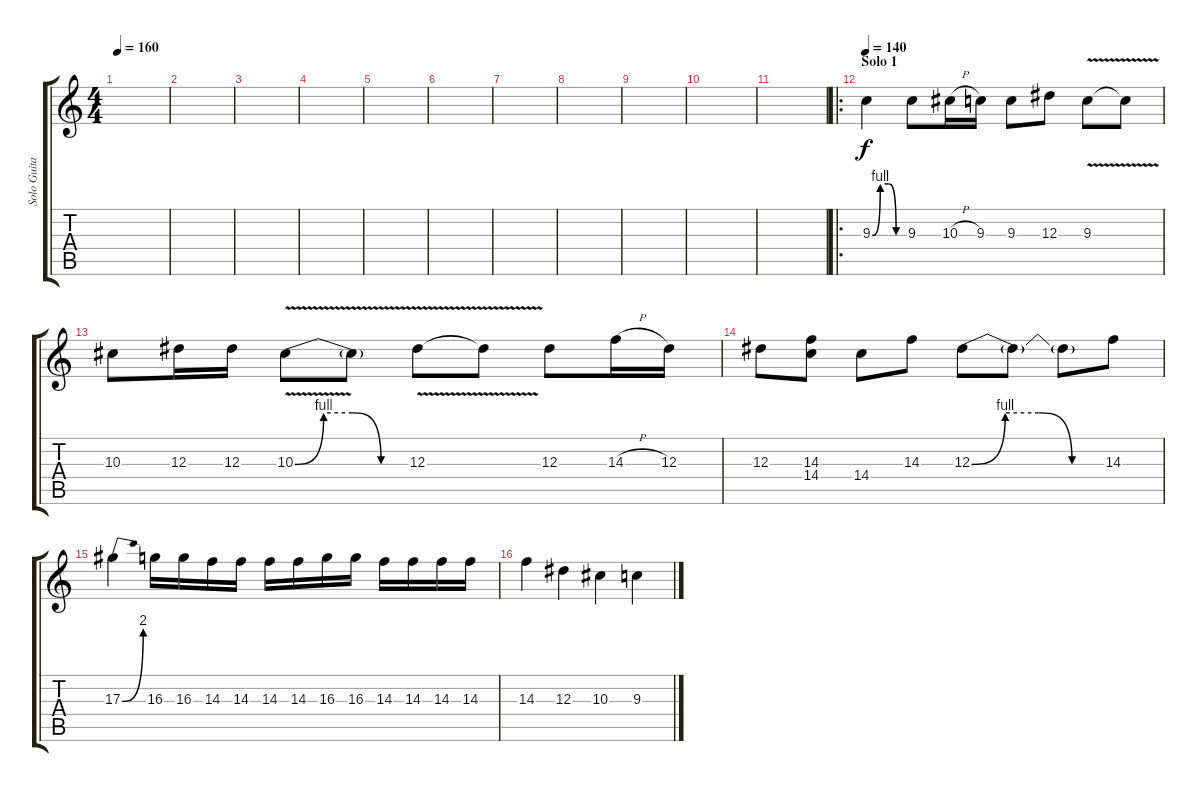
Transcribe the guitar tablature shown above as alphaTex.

\track ("Solo Guitar" "Solo Guita") {instrument distortionguitar}
\staff {score tabs}
\tuning (C4 G3 Eb3 Bb2 F2 C2) {hide}
\ts (4 4)
\tempo 160
\clef g2
\ks c
|
|
|
|
|
|
|
|
|
|
|
\ro
\section ("" "Solo 1")
\tempo 140
9.3{be (custom 0 0 15 4 30 4 45 0 60 0)}.4 9.3.8 10.3{h}.16 9.3.16 9.3.8 12.3.8 9.3{v}.8 9.3{t}.8 |
10.3.8 12.3.16 12.3.16 10.3{be (custom 0 0 15 4 30 4 45 0 60 0) v}.8 10.3{t}.8 12.3{v}.8 12.3{t}.8 12.3.8 14.3{h}.16 12.3.16 |
12.3.8 (14.3 14.4).8 14.4.8 14.3.8 12.3{be (custom 0 0 15 4 30 4 45 0 60 0)}.8 12.3{t}.8 12.3{t}.8 14.3.8 |
17.3{be (bend 0 0 60 8)}.4 16.3.16 16.3.16 14.3.16 14.3.16 14.3.16 14.3.16 16.3.16 16.3.16 14.3.16 14.3.16 14.3.16 14.3.16 |
14.3.4 12.3.4 10.3.4 9.3.4
